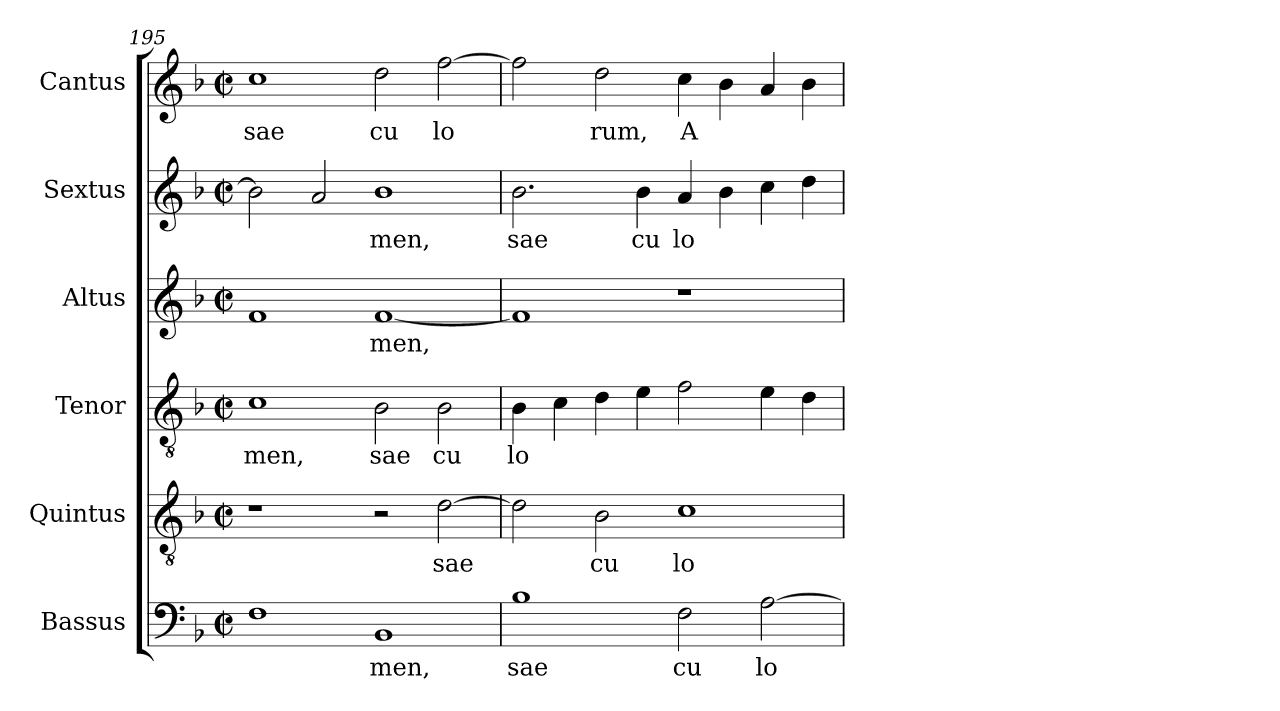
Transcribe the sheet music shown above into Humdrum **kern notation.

**kern	**text	**kern	**text	**kern	**text	**kern	**text	**kern	**text	**kern	**text
*part6	*part6	*part5	*part5	*part4	*part4	*part3	*part3	*part2	*part2	*part1	*part1
*staff6	*staff6	*staff5	*staff5	*staff4	*staff4	*staff3	*staff3	*staff2	*staff2	*staff1	*staff1
*I"Bassus	*	*I"Quintus	*	*I"Tenor	*	*I"Altus	*	*I"Sextus	*	*I"Cantus	*
*I'B	*	*I'Q	*	*I'T	*	*I'A	*	*I'S	*	*I'C	*
*clefF4	*	*clefGv2	*	*clefGv2	*	*clefG2	*	*clefG2	*	*clefG2	*
*k[b-]	*	*k[b-]	*	*k[b-]	*	*k[b-]	*	*k[b-]	*	*k[b-]	*
*F:	*	*F:	*	*F:	*	*F:	*	*F:	*	*F:	*
*M2/2	*	*M2/2	*	*M2/2	*	*M2/2	*	*M2/2	*	*M2/2	*
*met(c|)	*	*met(c|)	*	*met(c|)	*	*met(c|)	*	*met(c|)	*	*met(c|)	*
=195	=195	=195	=195	=195	=195	=195	=195	=195	=195	=195	=195
!	!LO:LY:b:cj	!	!	!	!LO:LY:b:cj	!	!LO:LY:b:cj	!	!LO:LY:b:cj	!	!LO:LY:b:cj
1F	.	1r	.	1c	men,	1f	.	2b-\]	.	1cc	sae
!	!	!	!	!	!	!	!	!	!LO:LY:b:cj	!	!
.	.	.	.	.	.	.	.	2a/	.	.	.
!	!LO:LY:b:cj	!	!	!	!LO:LY:b:cj	!	!LO:LY:b:cj	!	!LO:LY:b:cj	!	!LO:LY:b:cj
1BB-	men,	2r	.	2B-\	sae	[<1f	men,	1b-	men,	2dd\	cu
!	!	!	!LO:LY:b:cj	!	!LO:LY:b:cj	!	!	!	!	!	!LO:LY:b:cj
.	.	[>2d\	sae	2B-\	cu	.	.	.	.	[>2ff\	lo
=196	=196	=196	=196	=196	=196	=196	=196	=196	=196	=196	=196
!	!LO:LY:b:cj	!	!LO:LY:b:cj	!	!LO:LY:b:cj	!	!LO:LY:b:cj	!	!LO:LY:b:cj	!	!LO:LY:b:cj
1B-	sae	2d\]	.	4B-\	lo	1f]	.	2.b-\	sae	2ff\]	.
!	!	!	!	!	!LO:LY:b:cj	!	!	!	!	!	!
.	.	.	.	4c\	.	.	.	.	.	.	.
!	!	!	!LO:LY:b:cj	!	!LO:LY:b:cj	!	!	!	!	!	!LO:LY:b:cj
.	.	2B-\	cu	4d\	.	.	.	.	.	2dd\	rum,
!	!	!	!	!	!LO:LY:b:cj	!	!	!	!LO:LY:b:cj	!	!
.	.	.	.	4e\	.	.	.	4b-\	cu	.	.
!	!LO:LY:b:cj	!	!LO:LY:b:cj	!	!LO:LY:b:cj	!	!	!	!LO:LY:b:cj	!	!LO:LY:b:cj
2F\	cu	1c	lo	2f\	.	1r	.	4a/	lo	4cc\	A
!	!	!	!	!	!	!	!	!	!LO:LY:b:cj	!	!LO:LY:b:cj
.	.	.	.	.	.	.	.	4b-\	.	4b-\	.
!	!LO:LY:b:cj	!	!	!	!LO:LY:b:cj	!	!	!	!LO:LY:b:cj	!	!LO:LY:b:cj
[>2A\	lo	.	.	4e\	.	.	.	4cc\	.	4a/	.
!	!	!	!	!	!LO:LY:b:cj	!	!	!	!LO:LY:b:cj	!	!LO:LY:b:cj
.	.	.	.	4d\	.	.	.	4dd\	.	4b-\	.
=	=	=	=	=	=	=	=	=	=	=	=
*-	*-	*-	*-	*-	*-	*-	*-	*-	*-	*-	*-
